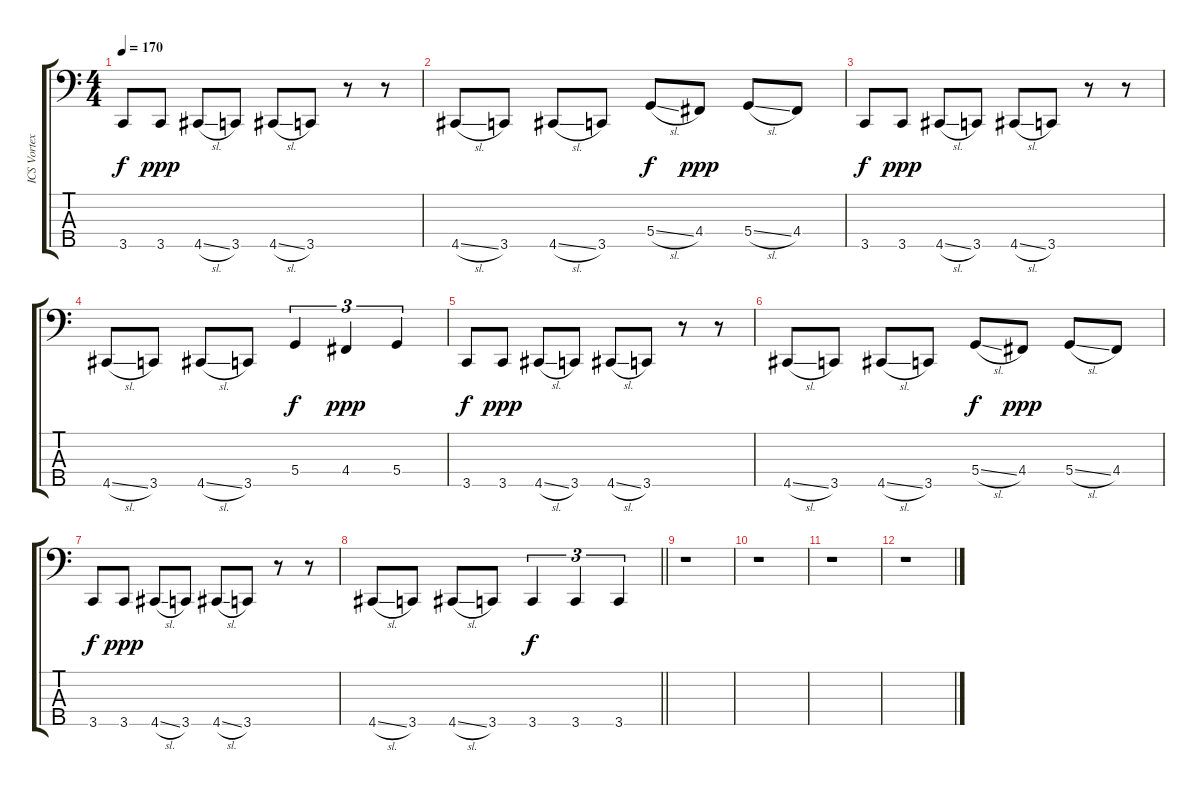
\track ("ICS Vortex" "ICS Vortex") {instrument electricbassfinger}
\staff {score tabs}
\tuning (F2 C2 G1 D1 A0) {hide}
\ts (4 4)
\tempo 170
\clef f4
\ks c
3.5.8{dy f} 3.5.8{dy ppp} 4.5{sl}.8 3.5.8 4.5{sl}.8 3.5.8 r.8 r.8 |
4.5{sl}.8 3.5.8 4.5{sl}.8 3.5.8 5.4{sl}.8{dy f} 4.4.8{dy ppp} 5.4{sl}.8 4.4.8 |
3.5.8{dy f} 3.5.8{dy ppp} 4.5{sl}.8 3.5.8 4.5{sl}.8 3.5.8 r.8 r.8 |
4.5{sl}.8 3.5.8 4.5{sl}.8 3.5.8 5.4.4{tu (3 2) dy f} 4.4.4{tu (3 2) dy ppp} 5.4.4{tu (3 2)} |
3.5.8{dy f} 3.5.8{dy ppp} 4.5{sl}.8 3.5.8 4.5{sl}.8 3.5.8 r.8 r.8 |
4.5{sl}.8 3.5.8 4.5{sl}.8 3.5.8 5.4{sl}.8{dy f} 4.4.8{dy ppp} 5.4{sl}.8 4.4.8 |
3.5.8{dy f} 3.5.8{dy ppp} 4.5{sl}.8 3.5.8 4.5{sl}.8 3.5.8 r.8 r.8 |
\barLineRight lightlight
4.5{sl}.8 3.5.8 4.5{sl}.8 3.5.8 3.5.4{tu (3 2) dy f} 3.5.4{tu (3 2)} 3.5.4{tu (3 2)} |
r.1 |
r.1 |
r.1 |
r.1
